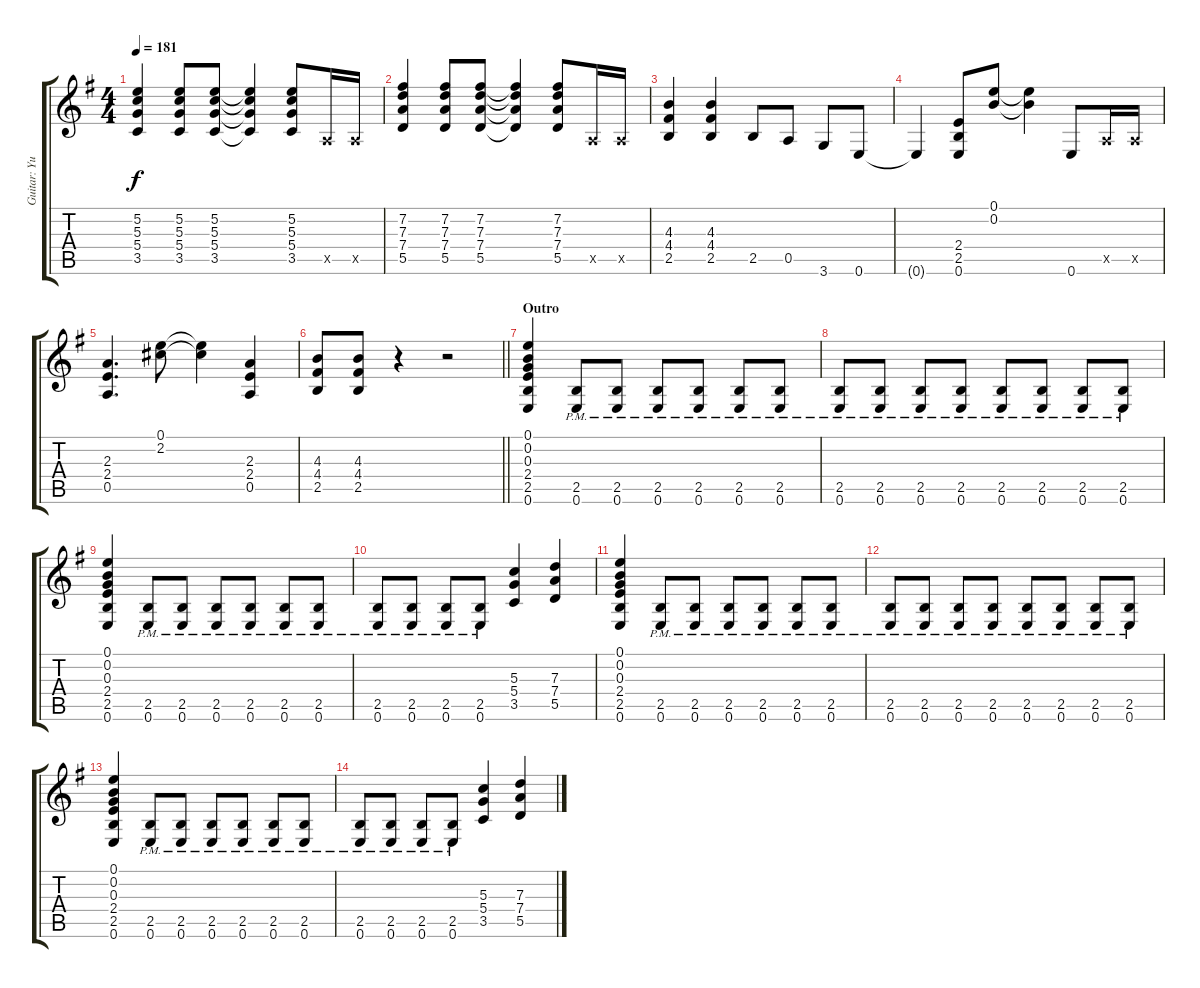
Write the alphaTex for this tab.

\track ("Guitar: Yui Hirasawa" "Guitar: Yu") {instrument overdrivenguitar}
\staff {score tabs}
\tuning (E4 B3 G3 D3 A2 E2) {hide}
\ts (4 4)
\tempo 181
\clef g2
\ks g
(5.2 5.3 5.4 3.5).4{dy f} (5.2 5.3 5.4 3.5).8 (5.2 5.3 5.4 3.5).8 (5.2{t} 5.3{t} 5.4{t} 3.5{t}).4 (5.2 5.3 5.4 3.5).8 0.5{x}.16 0.5{x}.16 |
(7.2 7.3 7.4 5.5).4 (7.2 7.3 7.4 5.5).8 (7.2 7.3 7.4 5.5).8 (7.2{t} 7.3{t} 7.4{t} 5.5{t}).4 (7.2 7.3 7.4 5.5).8 0.5{x}.16 0.5{x}.16 |
(4.3 4.4 2.5).4 (4.3 4.4 2.5).4 2.5.8 0.5.8 3.6.8 0.6.8 |
0.6{t}.4 (2.4 2.5 0.6).8 (0.1 0.2).8 (0.1{t} 0.2{t}).4 0.6.8 0.5{x}.16 0.5{x}.16 |
(2.3 2.4 0.5).4{d} (0.1 2.2).8 (0.1{t} 2.2{t}).4 (2.3 2.4 0.5).4 |
\barLineRight lightlight
(4.3 4.4 2.5).8 (4.3 4.4 2.5).8 r.4 r.2 |
\section ("" "Outro")
(0.1 0.2 0.3 2.4 2.5 0.6).4 (2.5{pm} 0.6{pm}).8 (2.5{pm} 0.6{pm}).8 (2.5{pm} 0.6{pm}).8 (2.5{pm} 0.6{pm}).8 (2.5{pm} 0.6{pm}).8 (2.5{pm} 0.6{pm}).8 |
(2.5{pm} 0.6{pm}).8 (2.5{pm} 0.6{pm}).8 (2.5{pm} 0.6{pm}).8 (2.5{pm} 0.6{pm}).8 (2.5{pm} 0.6{pm}).8 (2.5{pm} 0.6{pm}).8 (2.5{pm} 0.6{pm}).8 (2.5{pm} 0.6{pm}).8 |
(0.1 0.2 0.3 2.4 2.5 0.6).4 (2.5{pm} 0.6{pm}).8 (2.5{pm} 0.6{pm}).8 (2.5{pm} 0.6{pm}).8 (2.5{pm} 0.6{pm}).8 (2.5{pm} 0.6{pm}).8 (2.5{pm} 0.6{pm}).8 |
(2.5{pm} 0.6{pm}).8 (2.5{pm} 0.6{pm}).8 (2.5{pm} 0.6{pm}).8 (2.5{pm} 0.6{pm}).8 (5.3 5.4 3.5).4 (7.3 7.4 5.5).4 |
(0.1 0.2 0.3 2.4 2.5 0.6).4 (2.5{pm} 0.6{pm}).8 (2.5{pm} 0.6{pm}).8 (2.5{pm} 0.6{pm}).8 (2.5{pm} 0.6{pm}).8 (2.5{pm} 0.6{pm}).8 (2.5{pm} 0.6{pm}).8 |
(2.5{pm} 0.6{pm}).8 (2.5{pm} 0.6{pm}).8 (2.5{pm} 0.6{pm}).8 (2.5{pm} 0.6{pm}).8 (2.5{pm} 0.6{pm}).8 (2.5{pm} 0.6{pm}).8 (2.5{pm} 0.6{pm}).8 (2.5{pm} 0.6{pm}).8 |
(0.1 0.2 0.3 2.4 2.5 0.6).4 (2.5{pm} 0.6{pm}).8 (2.5{pm} 0.6{pm}).8 (2.5{pm} 0.6{pm}).8 (2.5{pm} 0.6{pm}).8 (2.5{pm} 0.6{pm}).8 (2.5{pm} 0.6{pm}).8 |
(2.5{pm} 0.6{pm}).8 (2.5{pm} 0.6{pm}).8 (2.5{pm} 0.6{pm}).8 (2.5{pm} 0.6{pm}).8 (5.3 5.4 3.5).4 (7.3 7.4 5.5).4
